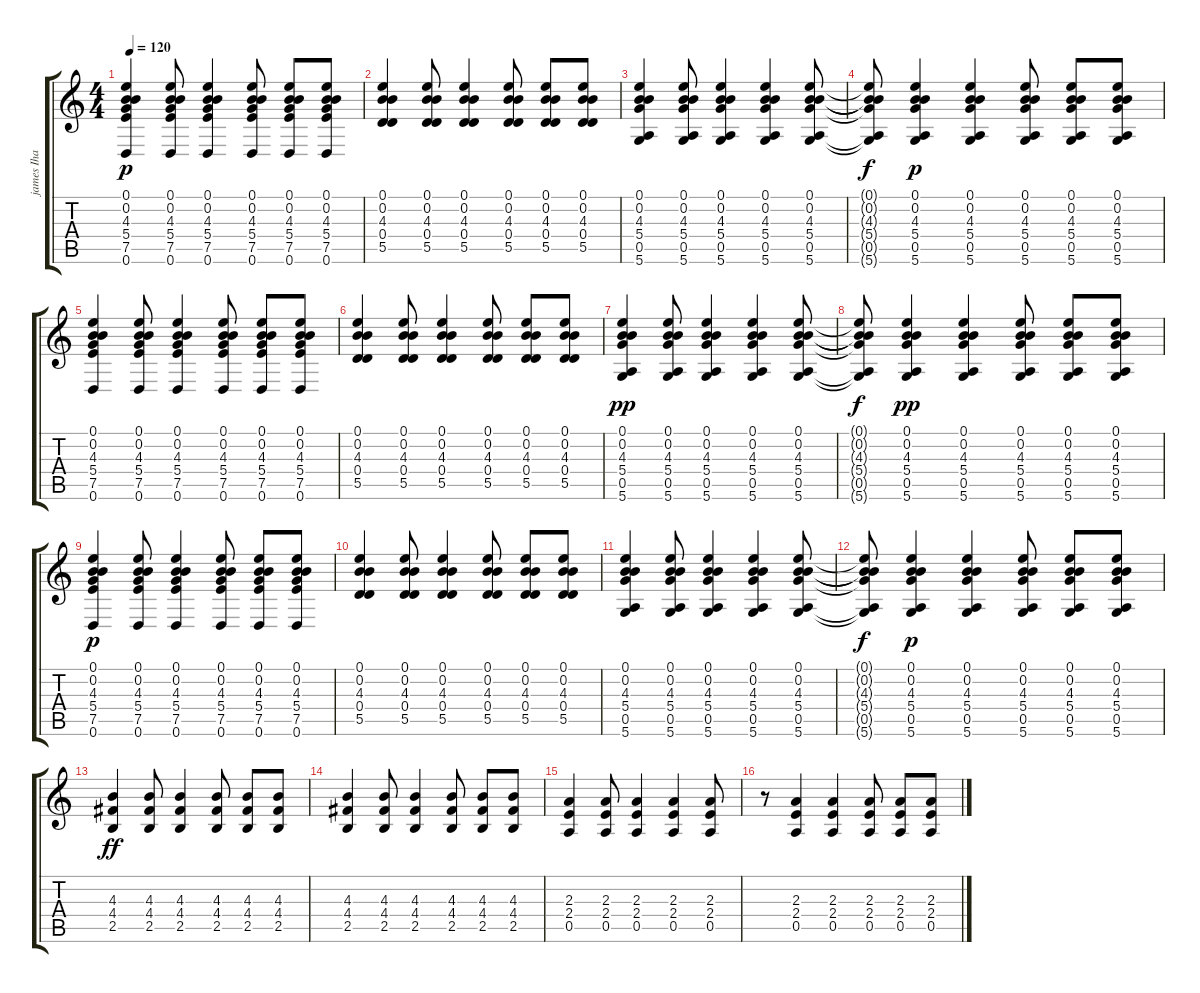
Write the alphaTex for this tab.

\track ("james Iha" "james Iha") {instrument electricguitarclean}
\staff {score tabs}
\tuning (E4 B3 G3 D3 A2 D2) {hide}
\ts (4 4)
\tempo 120
\clef g2
\ks c
(0.1 0.2 4.3 5.4 7.5 0.6).4{dy p} (0.1 0.2 4.3 5.4 7.5 0.6).8 (0.1 0.2 4.3 5.4 7.5 0.6).4 (0.1 0.2 4.3 5.4 7.5 0.6).8 (0.1 0.2 4.3 5.4 7.5 0.6).8 (0.1 0.2 4.3 5.4 7.5 0.6).8 |
(0.1 0.2 4.3 0.4 5.5).4 (0.1 0.2 4.3 0.4 5.5).8 (0.1 0.2 4.3 0.4 5.5).4 (0.1 0.2 4.3 0.4 5.5).8 (0.1 0.2 4.3 0.4 5.5).8 (0.1 0.2 4.3 0.4 5.5).8 |
(0.1 0.2 4.3 5.4 0.5 5.6).4 (0.1 0.2 4.3 5.4 0.5 5.6).8 (0.1 0.2 4.3 5.4 0.5 5.6).4 (0.1 0.2 4.3 5.4 0.5 5.6).4 (0.1 0.2 4.3 5.4 0.5 5.6).8 |
(0.1{t} 0.2{t} 4.3{t} 5.4{t} 0.5{t} 5.6{t}).8{dy f} (0.1 0.2 4.3 5.4 0.5 5.6).4{dy p} (0.1 0.2 4.3 5.4 0.5 5.6).4 (0.1 0.2 4.3 5.4 0.5 5.6).8 (0.1 0.2 4.3 5.4 0.5 5.6).8 (0.1 0.2 4.3 5.4 0.5 5.6).8 |
(0.1 0.2 4.3 5.4 7.5 0.6).4 (0.1 0.2 4.3 5.4 7.5 0.6).8 (0.1 0.2 4.3 5.4 7.5 0.6).4 (0.1 0.2 4.3 5.4 7.5 0.6).8 (0.1 0.2 4.3 5.4 7.5 0.6).8 (0.1 0.2 4.3 5.4 7.5 0.6).8 |
(0.1 0.2 4.3 0.4 5.5).4 (0.1 0.2 4.3 0.4 5.5).8 (0.1 0.2 4.3 0.4 5.5).4 (0.1 0.2 4.3 0.4 5.5).8 (0.1 0.2 4.3 0.4 5.5).8 (0.1 0.2 4.3 0.4 5.5).8 |
(0.1 0.2 4.3 5.4 0.5 5.6).4{dy pp} (0.1 0.2 4.3 5.4 0.5 5.6).8 (0.1 0.2 4.3 5.4 0.5 5.6).4 (0.1 0.2 4.3 5.4 0.5 5.6).4 (0.1 0.2 4.3 5.4 0.5 5.6).8 |
(0.1{t} 0.2{t} 4.3{t} 5.4{t} 0.5{t} 5.6{t}).8{dy f} (0.1 0.2 4.3 5.4 0.5 5.6).4{dy pp} (0.1 0.2 4.3 5.4 0.5 5.6).4 (0.1 0.2 4.3 5.4 0.5 5.6).8 (0.1 0.2 4.3 5.4 0.5 5.6).8 (0.1 0.2 4.3 5.4 0.5 5.6).8 |
(0.1 0.2 4.3 5.4 7.5 0.6).4{dy p} (0.1 0.2 4.3 5.4 7.5 0.6).8 (0.1 0.2 4.3 5.4 7.5 0.6).4 (0.1 0.2 4.3 5.4 7.5 0.6).8 (0.1 0.2 4.3 5.4 7.5 0.6).8 (0.1 0.2 4.3 5.4 7.5 0.6).8 |
(0.1 0.2 4.3 0.4 5.5).4 (0.1 0.2 4.3 0.4 5.5).8 (0.1 0.2 4.3 0.4 5.5).4 (0.1 0.2 4.3 0.4 5.5).8 (0.1 0.2 4.3 0.4 5.5).8 (0.1 0.2 4.3 0.4 5.5).8 |
(0.1 0.2 4.3 5.4 0.5 5.6).4 (0.1 0.2 4.3 5.4 0.5 5.6).8 (0.1 0.2 4.3 5.4 0.5 5.6).4 (0.1 0.2 4.3 5.4 0.5 5.6).4 (0.1 0.2 4.3 5.4 0.5 5.6).8 |
(0.1{t} 0.2{t} 4.3{t} 5.4{t} 0.5{t} 5.6{t}).8{dy f} (0.1 0.2 4.3 5.4 0.5 5.6).4{dy p} (0.1 0.2 4.3 5.4 0.5 5.6).4 (0.1 0.2 4.3 5.4 0.5 5.6).8 (0.1 0.2 4.3 5.4 0.5 5.6).8 (0.1 0.2 4.3 5.4 0.5 5.6).8 |
(4.3 4.4 2.5).4{dy ff instrument distortionguitar} (4.3 4.4 2.5).8 (4.3 4.4 2.5).4 (4.3 4.4 2.5).8 (4.3 4.4 2.5).8 (4.3 4.4 2.5).8 |
(4.3 4.4 2.5).4 (4.3 4.4 2.5).8 (4.3 4.4 2.5).4 (4.3 4.4 2.5).8 (4.3 4.4 2.5).8 (4.3 4.4 2.5).8 |
(2.3 2.4 0.5).4 (2.3 2.4 0.5).8 (2.3 2.4 0.5).4 (2.3 2.4 0.5).4 (2.3 2.4 0.5).8 |
r.8 (2.3 2.4 0.5).4 (2.3 2.4 0.5).4 (2.3 2.4 0.5).8 (2.3 2.4 0.5).8 (2.3 2.4 0.5).8
